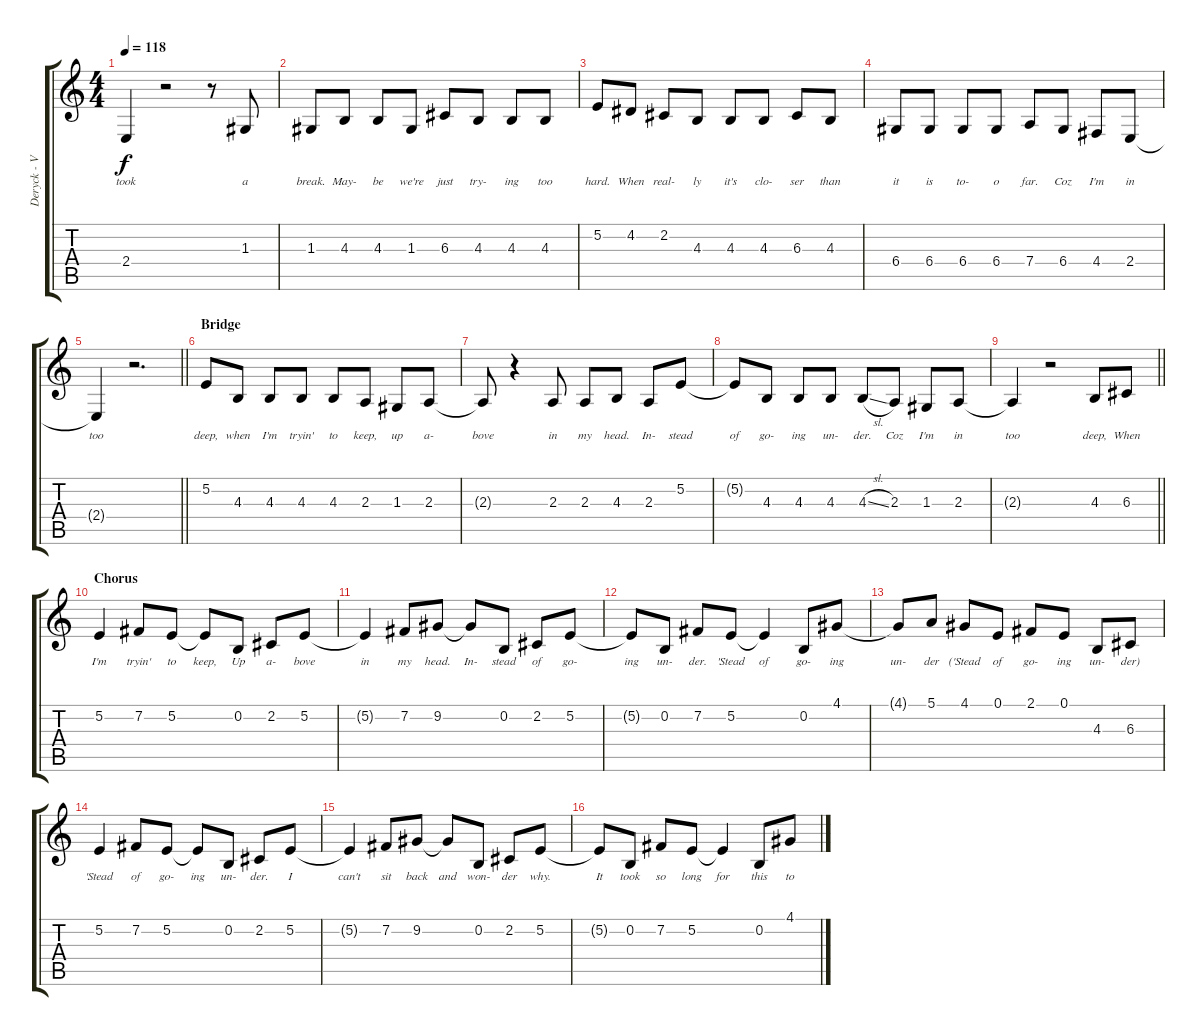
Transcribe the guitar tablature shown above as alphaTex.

\track ("Deryck - Vocals" "Deryck - V") {instrument clarinet}
\staff {score tabs}
\tuning (E4 B3 G3 D3 A2 E2) {hide}
\ts (4 4)
\tempo 118
\clef g2
\ks c
2.4.4{lyrics (0 "took") lyrics (1 "") lyrics (2 "") lyrics (3 "") lyrics (4 "") dy f} r.2 r.8 1.3.8{lyrics (0 "a") lyrics (1 "") lyrics (2 "") lyrics (3 "") lyrics (4 "")} |
1.3.8{lyrics (0 "break.") lyrics (1 "") lyrics (2 "") lyrics (3 "") lyrics (4 "")} 4.3.8{lyrics (0 "May-") lyrics (1 "") lyrics (2 "") lyrics (3 "") lyrics (4 "")} 4.3.8{lyrics (0 "be") lyrics (1 "") lyrics (2 "") lyrics (3 "") lyrics (4 "")} 1.3.8{lyrics (0 "we're") lyrics (1 "") lyrics (2 "") lyrics (3 "") lyrics (4 "")} 6.3.8{lyrics (0 "just") lyrics (1 "") lyrics (2 "") lyrics (3 "") lyrics (4 "")} 4.3.8{lyrics (0 "try-") lyrics (1 "") lyrics (2 "") lyrics (3 "") lyrics (4 "")} 4.3.8{lyrics (0 "ing") lyrics (1 "") lyrics (2 "") lyrics (3 "") lyrics (4 "")} 4.3.8{lyrics (0 "too") lyrics (1 "") lyrics (2 "") lyrics (3 "") lyrics (4 "")} |
5.2.8{lyrics (0 "hard.") lyrics (1 "") lyrics (2 "") lyrics (3 "") lyrics (4 "")} 4.2.8{lyrics (0 "When") lyrics (1 "") lyrics (2 "") lyrics (3 "") lyrics (4 "")} 2.2.8{lyrics (0 "real-") lyrics (1 "") lyrics (2 "") lyrics (3 "") lyrics (4 "")} 4.3.8{lyrics (0 "ly") lyrics (1 "") lyrics (2 "") lyrics (3 "") lyrics (4 "")} 4.3.8{lyrics (0 "it's") lyrics (1 "") lyrics (2 "") lyrics (3 "") lyrics (4 "")} 4.3.8{lyrics (0 "clo-") lyrics (1 "") lyrics (2 "") lyrics (3 "") lyrics (4 "")} 6.3.8{lyrics (0 "ser") lyrics (1 "") lyrics (2 "") lyrics (3 "") lyrics (4 "")} 4.3.8{lyrics (0 "than") lyrics (1 "") lyrics (2 "") lyrics (3 "") lyrics (4 "")} |
6.4.8{lyrics (0 "it") lyrics (1 "") lyrics (2 "") lyrics (3 "") lyrics (4 "")} 6.4.8{lyrics (0 "is") lyrics (1 "") lyrics (2 "") lyrics (3 "") lyrics (4 "")} 6.4.8{lyrics (0 "to-") lyrics (1 "") lyrics (2 "") lyrics (3 "") lyrics (4 "")} 6.4.8{lyrics (0 "o") lyrics (1 "") lyrics (2 "") lyrics (3 "") lyrics (4 "")} 7.4.8{lyrics (0 "far.") lyrics (1 "") lyrics (2 "") lyrics (3 "") lyrics (4 "")} 6.4.8{lyrics (0 "Coz") lyrics (1 "") lyrics (2 "") lyrics (3 "") lyrics (4 "")} 4.4.8{lyrics (0 "I'm") lyrics (1 "") lyrics (2 "") lyrics (3 "") lyrics (4 "")} 2.4.8{lyrics (0 "in") lyrics (1 "") lyrics (2 "") lyrics (3 "") lyrics (4 "")} |
\barLineRight lightlight
2.4{t}.4{lyrics (0 "too") lyrics (1 "") lyrics (2 "") lyrics (3 "") lyrics (4 "")} r.2{d} |
\section ("" "Bridge")
5.2.8{lyrics (0 "deep,") lyrics (1 "") lyrics (2 "") lyrics (3 "") lyrics (4 "")} 4.3.8{lyrics (0 "when") lyrics (1 "") lyrics (2 "") lyrics (3 "") lyrics (4 "")} 4.3.8{lyrics (0 "I'm") lyrics (1 "") lyrics (2 "") lyrics (3 "") lyrics (4 "")} 4.3.8{lyrics (0 "tryin'") lyrics (1 "") lyrics (2 "") lyrics (3 "") lyrics (4 "")} 4.3.8{lyrics (0 "to") lyrics (1 "") lyrics (2 "") lyrics (3 "") lyrics (4 "")} 2.3.8{lyrics (0 "keep,") lyrics (1 "") lyrics (2 "") lyrics (3 "") lyrics (4 "")} 1.3.8{lyrics (0 "up") lyrics (1 "") lyrics (2 "") lyrics (3 "") lyrics (4 "")} 2.3.8{lyrics (0 "a-") lyrics (1 "") lyrics (2 "") lyrics (3 "") lyrics (4 "")} |
2.3{t}.8{lyrics (0 "bove") lyrics (1 "") lyrics (2 "") lyrics (3 "") lyrics (4 "")} r.4 2.3.8{lyrics (0 "in") lyrics (1 "") lyrics (2 "") lyrics (3 "") lyrics (4 "")} 2.3.8{lyrics (0 "my") lyrics (1 "") lyrics (2 "") lyrics (3 "") lyrics (4 "")} 4.3.8{lyrics (0 "head.") lyrics (1 "") lyrics (2 "") lyrics (3 "") lyrics (4 "")} 2.3.8{lyrics (0 "In-") lyrics (1 "") lyrics (2 "") lyrics (3 "") lyrics (4 "")} 5.2.8{lyrics (0 "stead") lyrics (1 "") lyrics (2 "") lyrics (3 "") lyrics (4 "")} |
5.2{t}.8{lyrics (0 "of") lyrics (1 "") lyrics (2 "") lyrics (3 "") lyrics (4 "")} 4.3.8{lyrics (0 "go-") lyrics (1 "") lyrics (2 "") lyrics (3 "") lyrics (4 "")} 4.3.8{lyrics (0 "ing") lyrics (1 "") lyrics (2 "") lyrics (3 "") lyrics (4 "")} 4.3.8{lyrics (0 "un-") lyrics (1 "") lyrics (2 "") lyrics (3 "") lyrics (4 "")} 4.3{sl}.8{lyrics (0 "der.") lyrics (1 "") lyrics (2 "") lyrics (3 "") lyrics (4 "")} 2.3.8{lyrics (0 "Coz") lyrics (1 "") lyrics (2 "") lyrics (3 "") lyrics (4 "")} 1.3.8{lyrics (0 "I'm") lyrics (1 "") lyrics (2 "") lyrics (3 "") lyrics (4 "")} 2.3.8{lyrics (0 "in") lyrics (1 "") lyrics (2 "") lyrics (3 "") lyrics (4 "")} |
\barLineRight lightlight
2.3{t}.4{lyrics (0 "too") lyrics (1 "") lyrics (2 "") lyrics (3 "") lyrics (4 "")} r.2 4.3.8{lyrics (0 "deep,") lyrics (1 "") lyrics (2 "") lyrics (3 "") lyrics (4 "")} 6.3.8{lyrics (0 "When") lyrics (1 "") lyrics (2 "") lyrics (3 "") lyrics (4 "")} |
\section ("" "Chorus")
5.2.4{lyrics (0 "I'm") lyrics (1 "") lyrics (2 "") lyrics (3 "") lyrics (4 "")} 7.2.8{lyrics (0 "tryin'") lyrics (1 "") lyrics (2 "") lyrics (3 "") lyrics (4 "")} 5.2.8{lyrics (0 "to") lyrics (1 "") lyrics (2 "") lyrics (3 "") lyrics (4 "")} 5.2{t}.8{lyrics (0 "keep,") lyrics (1 "") lyrics (2 "") lyrics (3 "") lyrics (4 "")} 0.2.8{lyrics (0 "Up") lyrics (1 "") lyrics (2 "") lyrics (3 "") lyrics (4 "")} 2.2.8{lyrics (0 "a-") lyrics (1 "") lyrics (2 "") lyrics (3 "") lyrics (4 "")} 5.2.8{lyrics (0 "bove") lyrics (1 "") lyrics (2 "") lyrics (3 "") lyrics (4 "")} |
5.2{t}.4{lyrics (0 "in") lyrics (1 "") lyrics (2 "") lyrics (3 "") lyrics (4 "")} 7.2.8{lyrics (0 "my") lyrics (1 "") lyrics (2 "") lyrics (3 "") lyrics (4 "")} 9.2.8{lyrics (0 "head.") lyrics (1 "") lyrics (2 "") lyrics (3 "") lyrics (4 "")} 9.2{t}.8{lyrics (0 "In-") lyrics (1 "") lyrics (2 "") lyrics (3 "") lyrics (4 "")} 0.2.8{lyrics (0 "stead") lyrics (1 "") lyrics (2 "") lyrics (3 "") lyrics (4 "")} 2.2.8{lyrics (0 "of") lyrics (1 "") lyrics (2 "") lyrics (3 "") lyrics (4 "")} 5.2.8{lyrics (0 "go-") lyrics (1 "") lyrics (2 "") lyrics (3 "") lyrics (4 "")} |
5.2{t}.8{lyrics (0 "ing") lyrics (1 "") lyrics (2 "") lyrics (3 "") lyrics (4 "")} 0.2.8{lyrics (0 "un-") lyrics (1 "") lyrics (2 "") lyrics (3 "") lyrics (4 "")} 7.2.8{lyrics (0 "der.") lyrics (1 "") lyrics (2 "") lyrics (3 "") lyrics (4 "")} 5.2.8{lyrics (0 "'Stead") lyrics (1 "") lyrics (2 "") lyrics (3 "") lyrics (4 "")} 5.2{t}.4{lyrics (0 "of") lyrics (1 "") lyrics (2 "") lyrics (3 "") lyrics (4 "")} 0.2.8{lyrics (0 "go-") lyrics (1 "") lyrics (2 "") lyrics (3 "") lyrics (4 "")} 4.1.8{lyrics (0 "ing") lyrics (1 "") lyrics (2 "") lyrics (3 "") lyrics (4 "")} |
4.1{t}.8{lyrics (0 "un-") lyrics (1 "") lyrics (2 "") lyrics (3 "") lyrics (4 "")} 5.1.8{lyrics (0 "der") lyrics (1 "") lyrics (2 "") lyrics (3 "") lyrics (4 "")} 4.1.8{lyrics (0 "('Stead") lyrics (1 "") lyrics (2 "") lyrics (3 "") lyrics (4 "")} 0.1.8{lyrics (0 "of") lyrics (1 "") lyrics (2 "") lyrics (3 "") lyrics (4 "")} 2.1.8{lyrics (0 "go-") lyrics (1 "") lyrics (2 "") lyrics (3 "") lyrics (4 "")} 0.1.8{lyrics (0 "ing") lyrics (1 "") lyrics (2 "") lyrics (3 "") lyrics (4 "")} 4.3.8{lyrics (0 "un-") lyrics (1 "") lyrics (2 "") lyrics (3 "") lyrics (4 "")} 6.3.8{lyrics (0 "der)") lyrics (1 "") lyrics (2 "") lyrics (3 "") lyrics (4 "")} |
5.2.4{lyrics (0 "'Stead") lyrics (1 "") lyrics (2 "") lyrics (3 "") lyrics (4 "")} 7.2.8{lyrics (0 "of") lyrics (1 "") lyrics (2 "") lyrics (3 "") lyrics (4 "")} 5.2.8{lyrics (0 "go-") lyrics (1 "") lyrics (2 "") lyrics (3 "") lyrics (4 "")} 5.2{t}.8{lyrics (0 "ing") lyrics (1 "") lyrics (2 "") lyrics (3 "") lyrics (4 "")} 0.2.8{lyrics (0 "un-") lyrics (1 "") lyrics (2 "") lyrics (3 "") lyrics (4 "")} 2.2.8{lyrics (0 "der.") lyrics (1 "") lyrics (2 "") lyrics (3 "") lyrics (4 "")} 5.2.8{lyrics (0 "I") lyrics (1 "") lyrics (2 "") lyrics (3 "") lyrics (4 "")} |
5.2{t}.4{lyrics (0 "can't") lyrics (1 "") lyrics (2 "") lyrics (3 "") lyrics (4 "")} 7.2.8{lyrics (0 "sit") lyrics (1 "") lyrics (2 "") lyrics (3 "") lyrics (4 "")} 9.2.8{lyrics (0 "back") lyrics (1 "") lyrics (2 "") lyrics (3 "") lyrics (4 "")} 9.2{t}.8{lyrics (0 "and") lyrics (1 "") lyrics (2 "") lyrics (3 "") lyrics (4 "")} 0.2.8{lyrics (0 "won-") lyrics (1 "") lyrics (2 "") lyrics (3 "") lyrics (4 "")} 2.2.8{lyrics (0 "der") lyrics (1 "") lyrics (2 "") lyrics (3 "") lyrics (4 "")} 5.2.8{lyrics (0 "why.") lyrics (1 "") lyrics (2 "") lyrics (3 "") lyrics (4 "")} |
5.2{t}.8{lyrics (0 "It") lyrics (1 "") lyrics (2 "") lyrics (3 "") lyrics (4 "")} 0.2.8{lyrics (0 "took") lyrics (1 "") lyrics (2 "") lyrics (3 "") lyrics (4 "")} 7.2.8{lyrics (0 "so") lyrics (1 "") lyrics (2 "") lyrics (3 "") lyrics (4 "")} 5.2.8{lyrics (0 "long") lyrics (1 "") lyrics (2 "") lyrics (3 "") lyrics (4 "")} 5.2{t}.4{lyrics (0 "for") lyrics (1 "") lyrics (2 "") lyrics (3 "") lyrics (4 "")} 0.2.8{lyrics (0 "this") lyrics (1 "") lyrics (2 "") lyrics (3 "") lyrics (4 "")} 4.1.8{lyrics (0 "to") lyrics (1 "") lyrics (2 "") lyrics (3 "") lyrics (4 "")}
